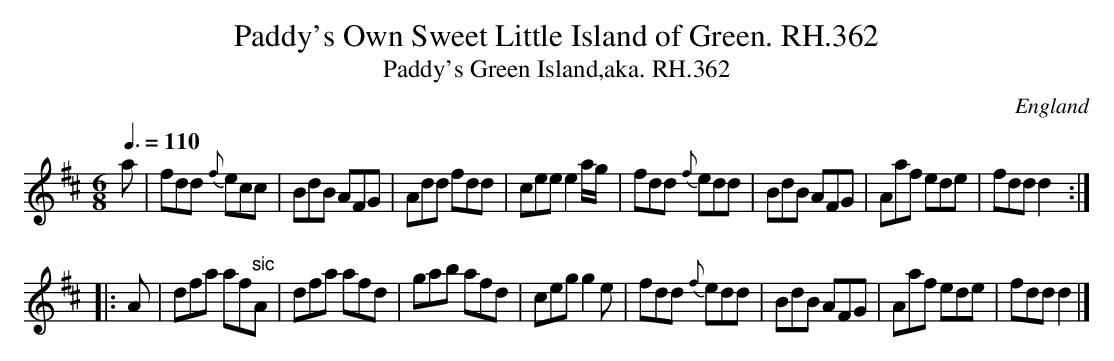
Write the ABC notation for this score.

X:1
T:Paddy's Own Sweet Little Island of Green. RH.362
T:Paddy's Green Island,aka. RH.362
O:England
M:6/8
L:1/8
Q:3/8=110
K:D major
a|fdd {f}ecc|BdB AFG|Add fdd|cee e2a/g/|\
fdd {f}edd|BdB AFG|Aaf ede|fdd d2:|!
|:A|dfa af"sic"A|dfa afd|gab afd|ceg g2e|\
fdd {f}edd|BdB AFG|Aaf ede|fdd d2|]
